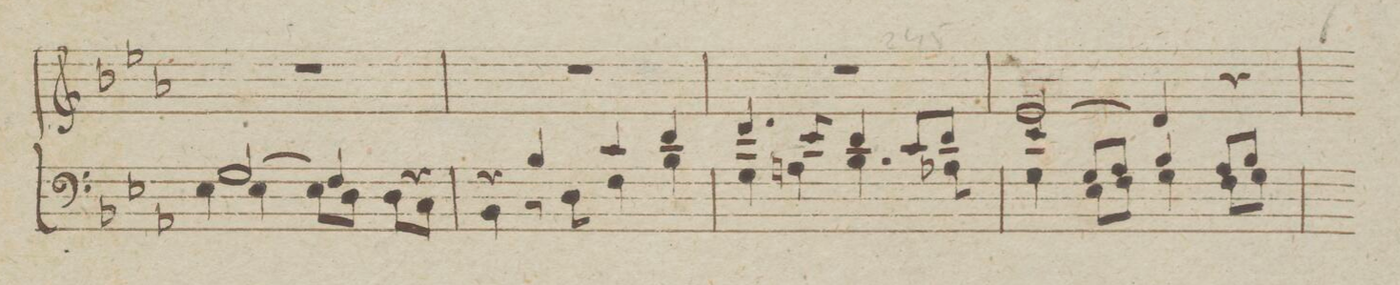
**kern	**dynam
*I"Organo	*
*clefF4	*
*k[b-e-a-]	*
*met(c)	*
*M4/4	*
*^	*
(2G/	4E-\	.
.	4E-\	.
4F/)	8E-\L	.
.	8D\J	.
4r	8D\L	.
.	8C\J	.
=240	=240	=240
4r	4BB-\	.
4B-/	8r	.
.	8D\	.
4c/	4F\	.
4d/	4B-\	.
=241	=241	=241
4.f/	4G\	.
.	4An\	.
8e-/	.	.
4d/	4.B-\	.
8c/L	.	.
8d/J	8A-X\	.
=242	=242	=242
4e-/	4G\	.
8G/L	8E-\L	.
8A-/J	8F\J	.
4B-/	4G\	.
8A-/L	8F\L	.
8B-/J	8G\J	.
=243	=243	=243
*-	*-	*-
